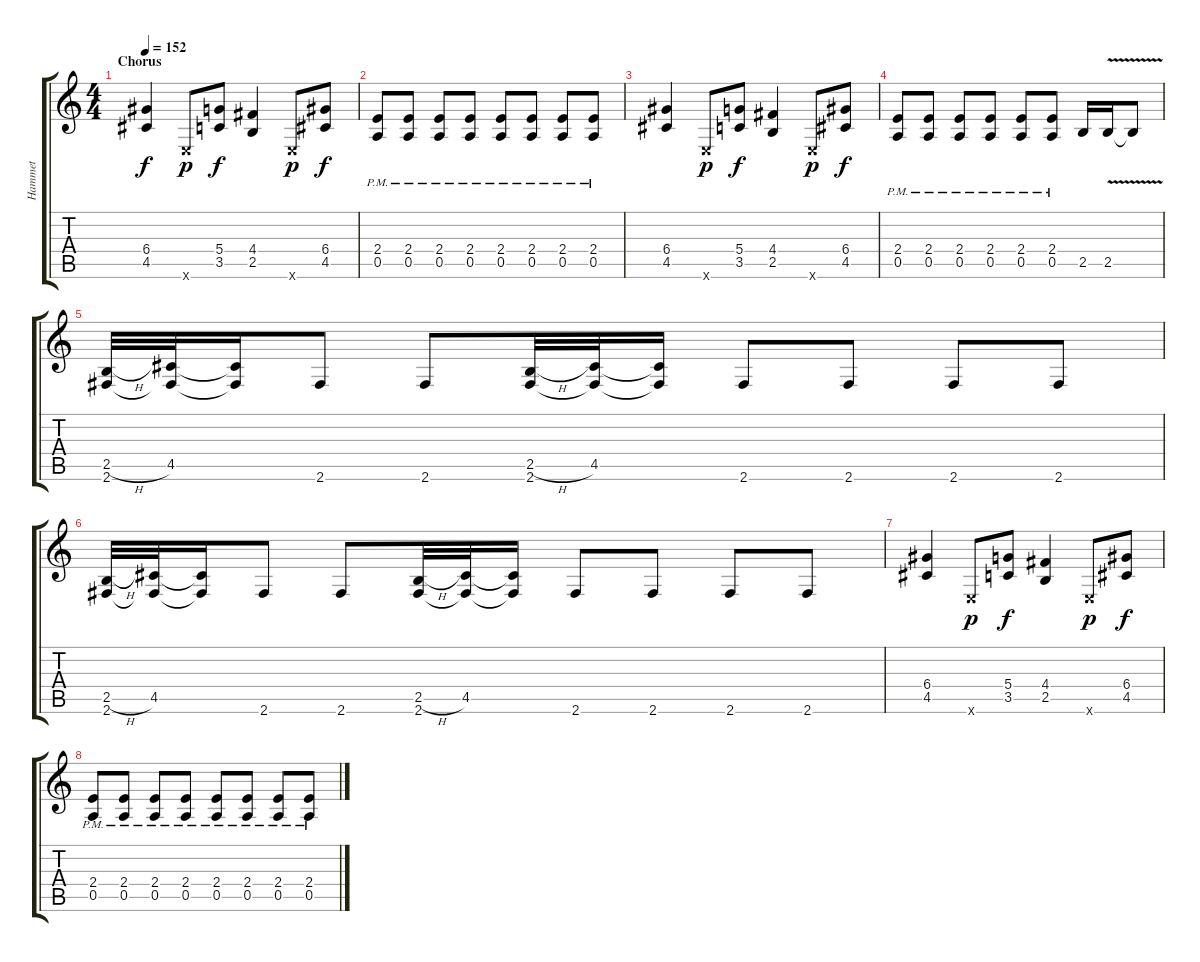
\track ("Hammet" "Hammet") {instrument distortionguitar}
\staff {score tabs}
\tuning (E4 B3 G3 D3 A2 E2) {hide}
\ts (4 4)
\section ("" "Chorus")
\tempo 152
\clef g2
\ks c
(6.4 4.5).4{dy f} 0.6{x}.8{dy p} (5.4 3.5).8{dy f} (4.4 2.5).4 0.6{x}.8{dy p} (6.4 4.5).8{dy f} |
(2.4{pm} 0.5{pm}).8 (2.4{pm} 0.5{pm}).8 (2.4{pm} 0.5{pm}).8 (2.4{pm} 0.5{pm}).8 (2.4{pm} 0.5{pm}).8 (2.4{pm} 0.5{pm}).8 (2.4{pm} 0.5{pm}).8 (2.4{pm} 0.5{pm}).8 |
(6.4 4.5).4 0.6{x}.8{dy p} (5.4 3.5).8{dy f} (4.4 2.5).4 0.6{x}.8{dy p} (6.4 4.5).8{dy f} |
(2.4{pm} 0.5{pm}).8 (2.4{pm} 0.5{pm}).8 (2.4{pm} 0.5{pm}).8 (2.4{pm} 0.5{pm}).8 (2.4{pm} 0.5{pm}).8 (2.4{pm} 0.5{pm}).8 2.5.16 2.5{v}.16 2.5{t}.8 |
(2.5{h} 2.6).32 (4.5 2.6{t}).32 (4.5{t} 2.6{t}).16 2.6.8 2.6.8 (2.5{h} 2.6).32 (4.5 2.6{t}).32 (4.5{t} 2.6{t}).16 2.6.8 2.6.8 2.6.8 2.6.8 |
(2.5{h} 2.6).32 (4.5 2.6{t}).32 (4.5{t} 2.6{t}).16 2.6.8 2.6.8 (2.5{h} 2.6).32 (4.5 2.6{t}).32 (4.5{t} 2.6{t}).16 2.6.8 2.6.8 2.6.8 2.6.8 |
(6.4 4.5).4 0.6{x}.8{dy p} (5.4 3.5).8{dy f} (4.4 2.5).4 0.6{x}.8{dy p} (6.4 4.5).8{dy f} |
(2.4{pm} 0.5{pm}).8 (2.4{pm} 0.5{pm}).8 (2.4{pm} 0.5{pm}).8 (2.4{pm} 0.5{pm}).8 (2.4{pm} 0.5{pm}).8 (2.4{pm} 0.5{pm}).8 (2.4{pm} 0.5{pm}).8 (2.4{pm} 0.5{pm}).8
